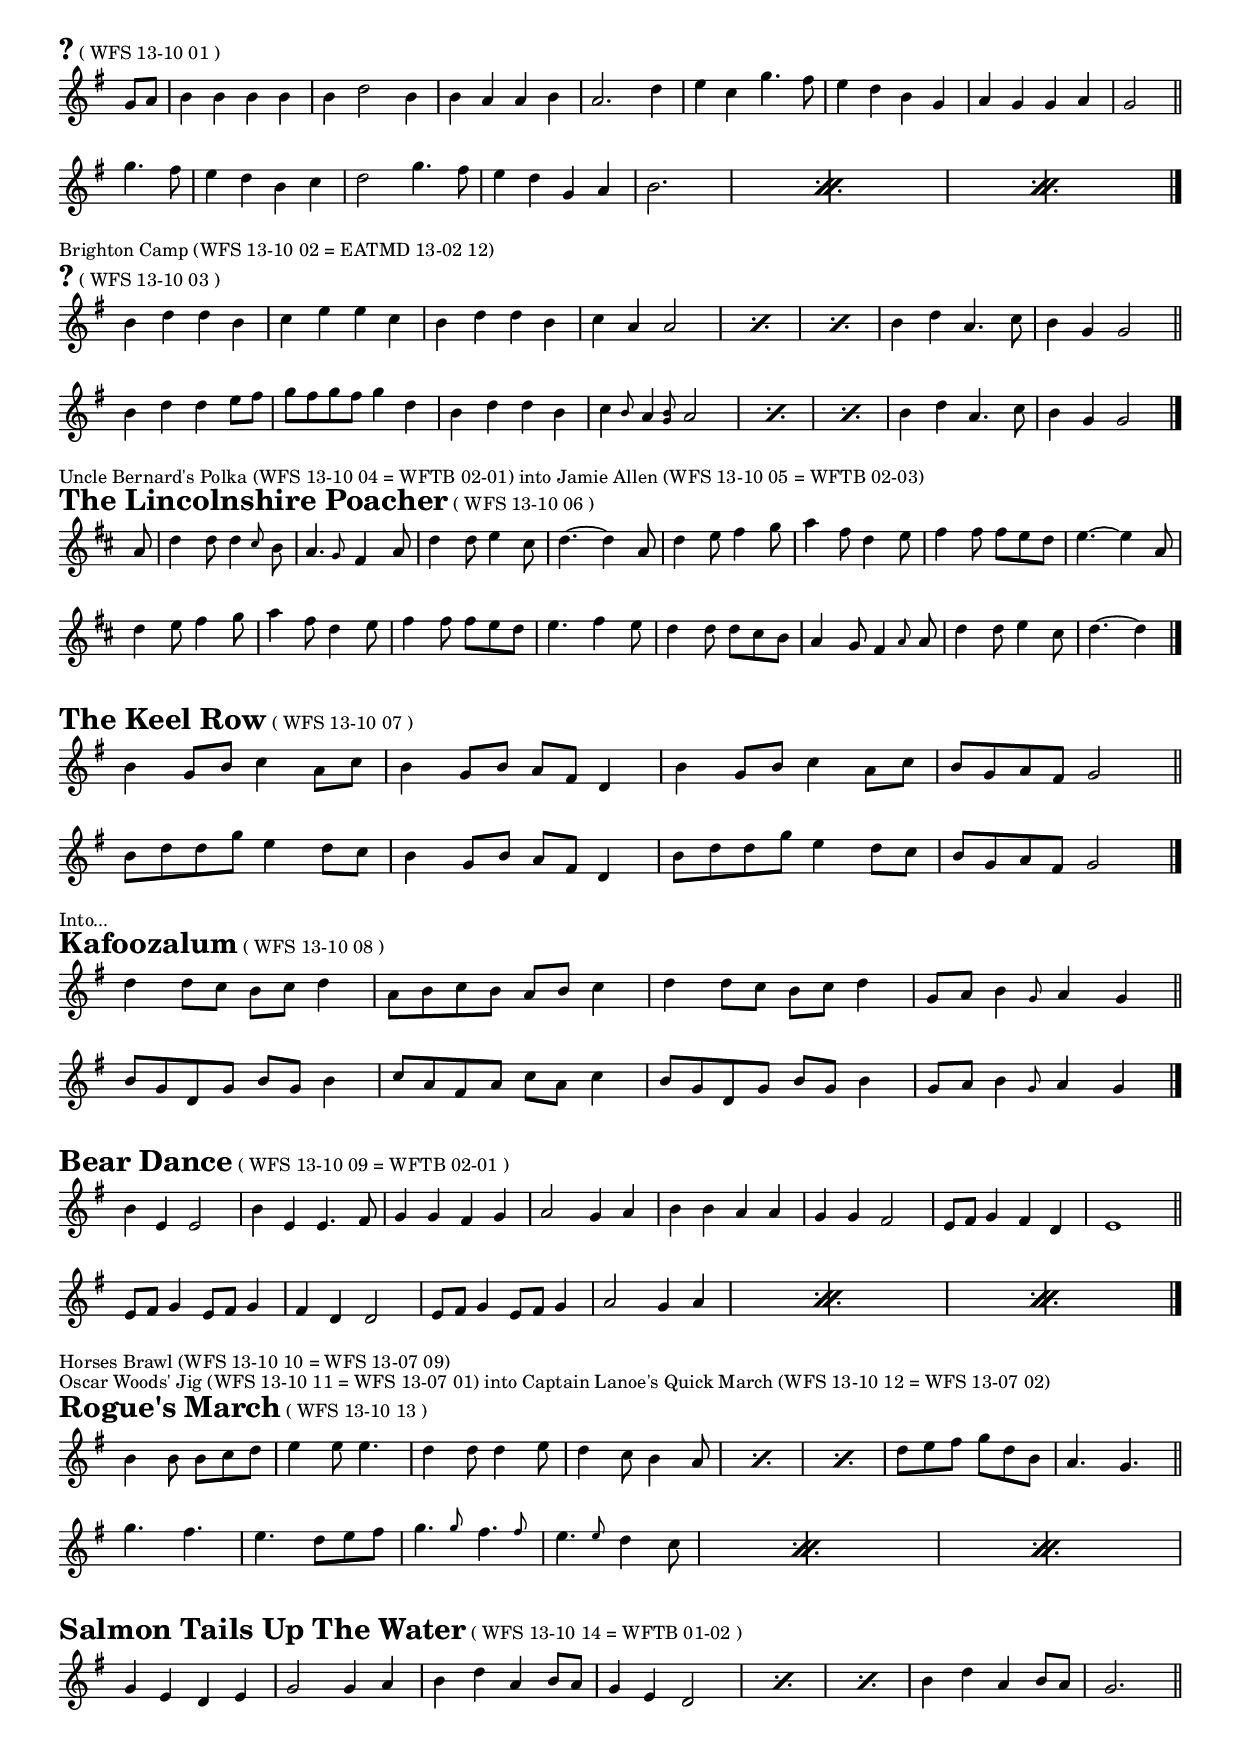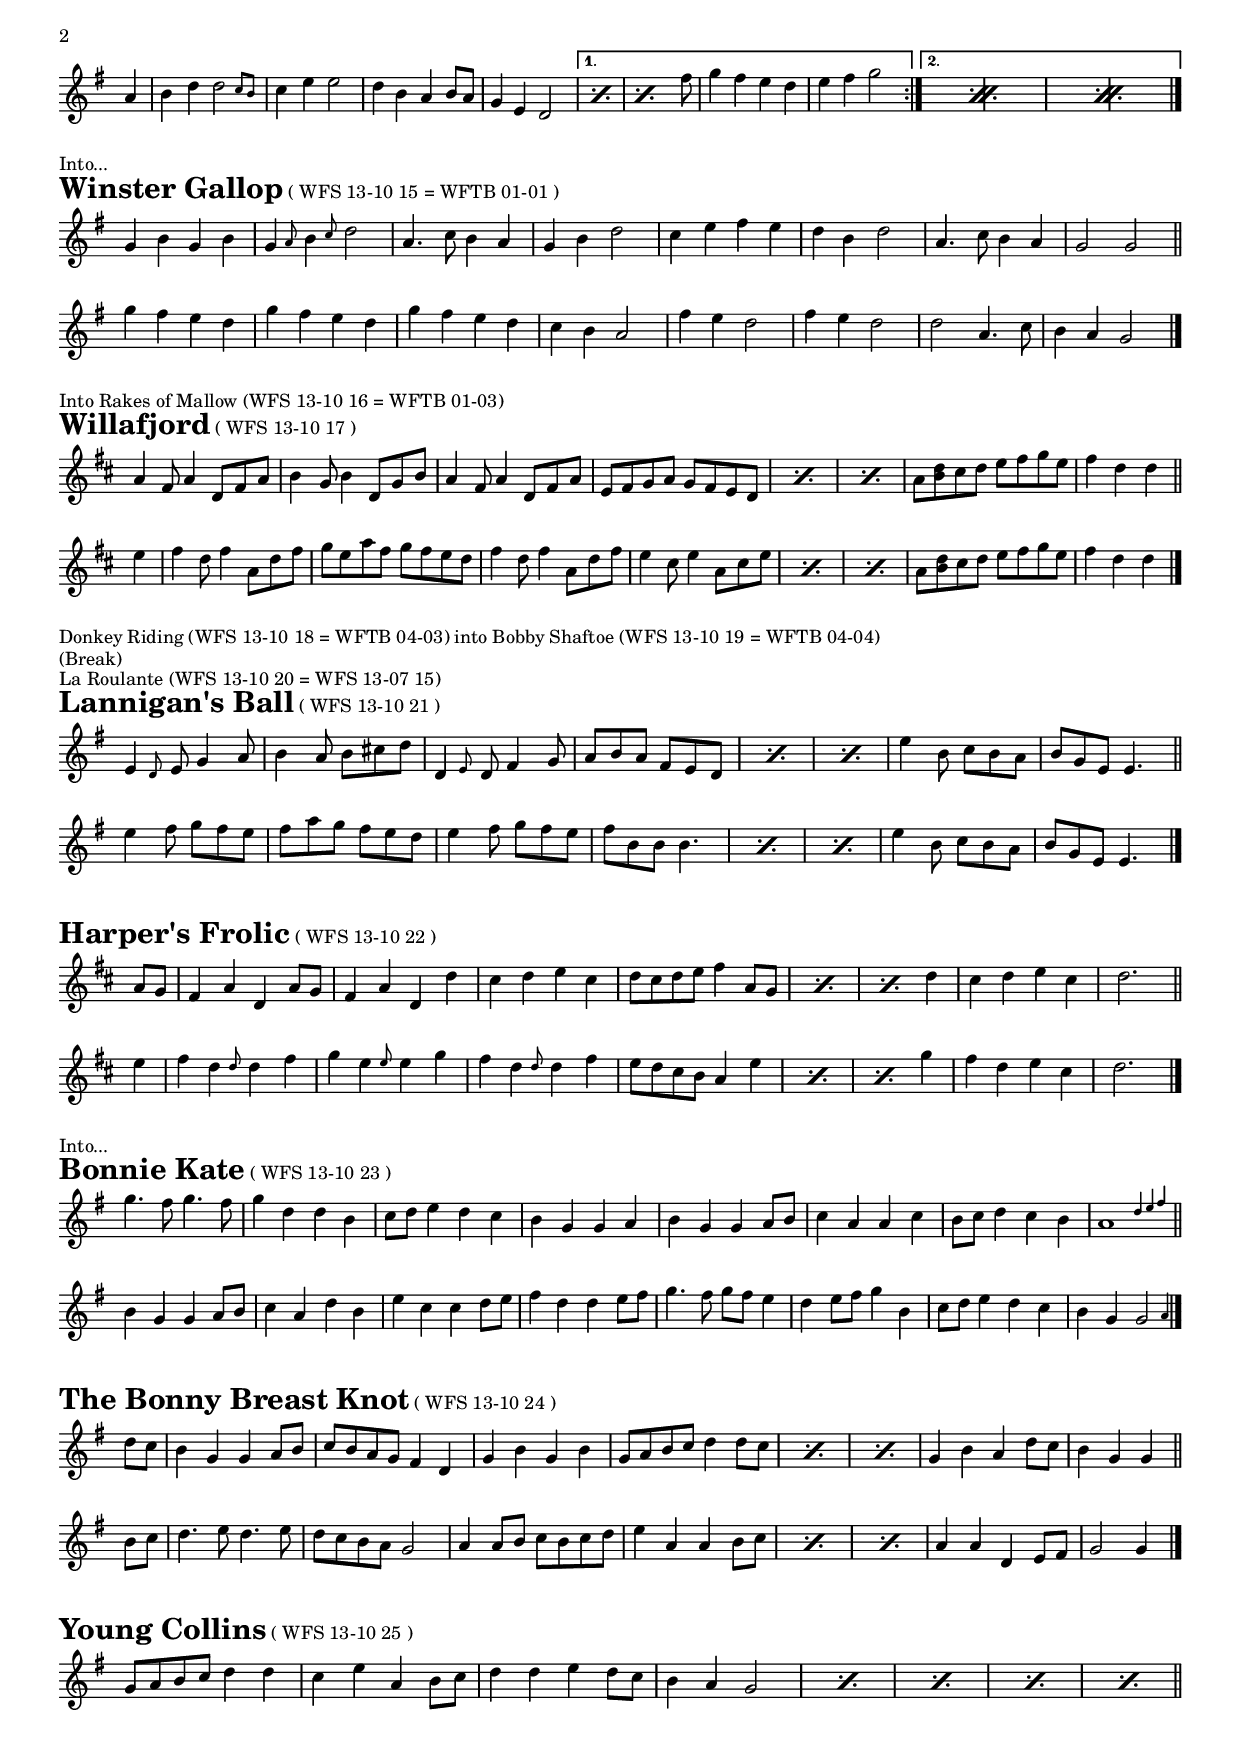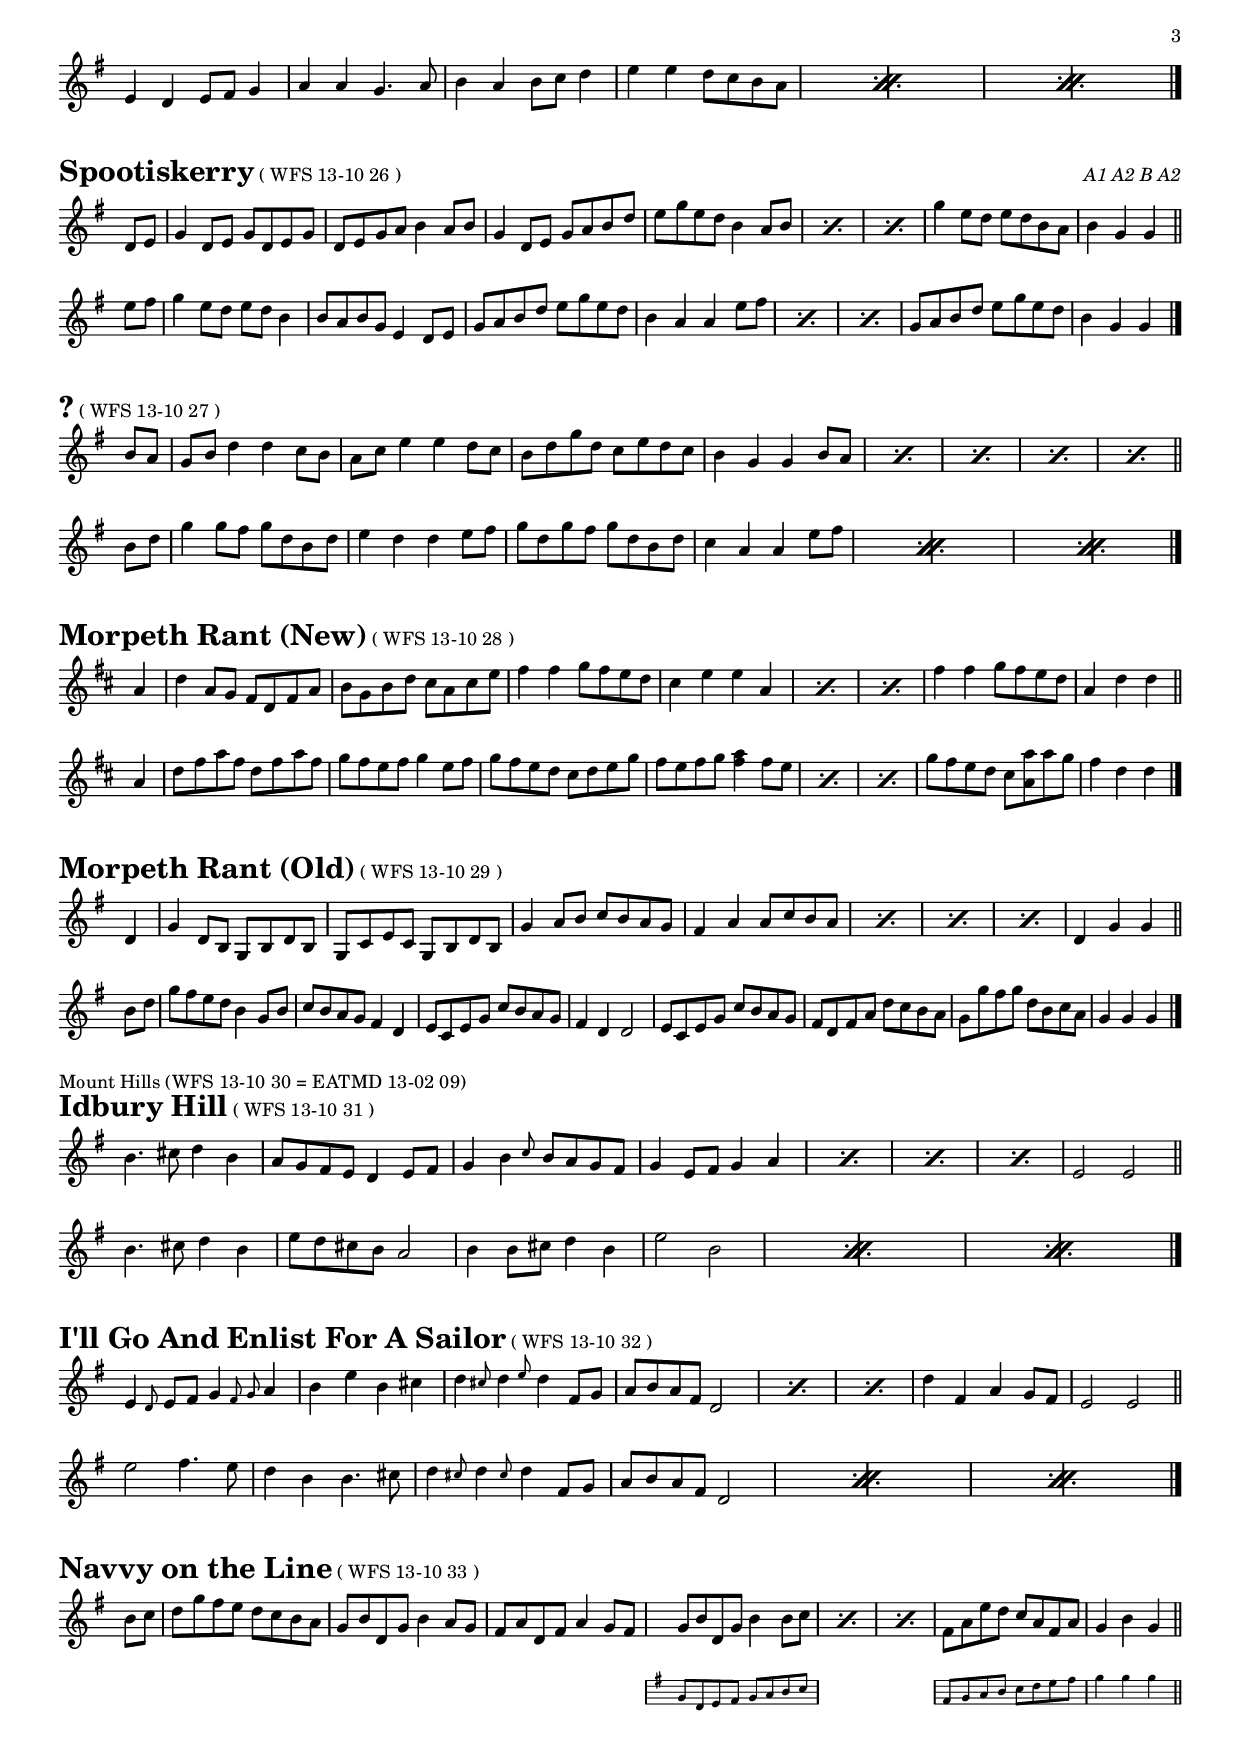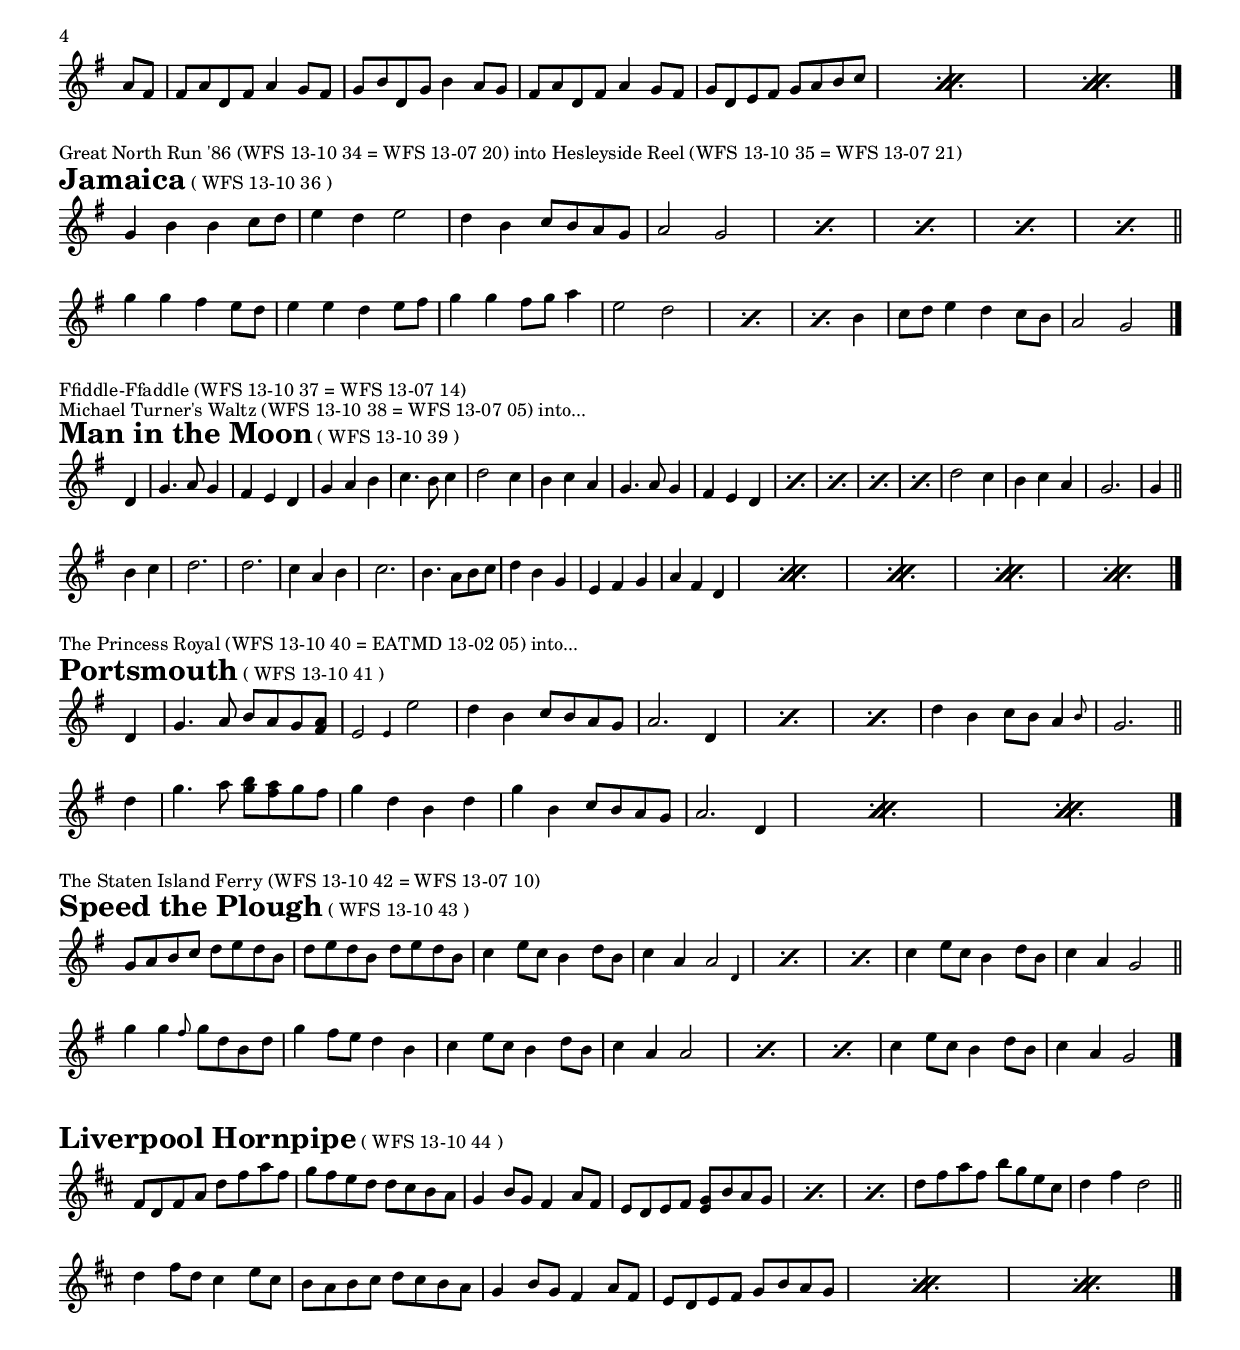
\version "2.16.0"

\layout { 
  indent = 0.0\cm
  \context { \Score \remove "Bar_number_engraver" }	
  \context { \Staff \remove "Time_signature_engraver" }
}

#(set-global-staff-size 16)

\paper {

scoreTitleMarkup = \markup {
  \fill-line {
    \line {
      \fontsize #4 \bold  
      \fromproperty #'header:piece
      \normalsize  
      \fromproperty #'header:subtitle
      \normal-text
      (\fromproperty #'header:opus)
    }
    \line {
      \italic
      \fromproperty #'header:meter
    }
  }
}

}

ossia = \with {
      \remove "Time_signature_engraver"
      alignAboveContext = #"main"
      fontSize = #-3
      \override StaffSymbol #'staff-space = #(magstep -3)
      \override StaffSymbol #'thickness = #(magstep -3)
      firstClef = ##f
}

makePercent =
#(define-music-function (parser location note) (ly:music?)
   "Make a percent repeat the same length as NOTE."
   (make-music 'PercentEvent
               'length (ly:music-length note)))

makeDoublePercent =
#(define-music-function (parser location note) (ly:music?)
   "Make a percent repeat the same length as NOTE."
   (make-music 'DoublePercentEvent
               'length (ly:music-length note)))


  

\score{{
\transpose d d' {
\time 4/4 \key g \major
  \partial 4 g8 a8
  b4 b4 b4 b4 b4 d'2 b4
  b4 a4 a4 b4 a2. d'4
  e'4 c'4 g'4. fis'8 e'4 d'4 b4 g4
  a4 g4 g4 a4 g2
  \bar "||" \break g'4. fis'8
  e'4 d'4 b4 c'4 d'2 g'4. fis'8
  e'4 d'4 g4 a4 b2. s4
  \makeDoublePercent s\breve
  \makeDoublePercent s\breve
  \bar "|."
}}
\header{
piece = "?"
opus = "WFS 13-10 01"
}}

\markuplist{ "Brighton Camp (WFS 13-10 02 = EATMD 13-02 12)" }

\score{{
\transpose d d' {
\time 4/4 \key g \major
  b4 d'4 d'4 b4 c'4 e'4 e'4 c'4
  b4 d'4 d'4 b4 c'4 a4 a2
  \makePercent s1 \makePercent s1
  b4 d'4 a4. c'8 b4 g4 g2
  \bar "||" \break
  b4 d'4 d'4 e'8 fis'8 g'8 fis'8 g'8 fis'8 g'4 d'4
  b4 d'4 d'4 b4 \afterGrace c'4 b8 \afterGrace a4 <b g>8 a2
  \makePercent s1 \makePercent s1
  b4 d'4 a4. c'8 b4 g4 g2
  \bar "|."
}}
\header{
piece = "?"
opus = "WFS 13-10 03"
}}

\markuplist{ "Uncle Bernard's Polka (WFS 13-10 04 = WFTB 02-01) into Jamie Allen (WFS 13-10 05 = WFTB 02-03)" }

\score{{
\transpose d d' {
\time 6/8 \key d \major
  \partial 8 a8
  d'4 d'8 \afterGrace d'4 cis'8 b8 \afterGrace a4. g8 fis4 a8
  d'4 d'8 e'4 cis'8 d'4.~d'4 a8
  d'4 e'8 fis'4 g'8 a'4 fis'8 d'4 e'8
  fis'4 fis'8 fis'8 e'8 d'8 e'4.~e'4 a8
  d'4 e'8 fis'4 g'8 a'4 fis'8 d'4 e'8
  fis'4 fis'8 fis'8 e'8 d'8 e'4. fis'4 e'8
  d'4 d'8 d'8 cis'8 b8 a4 g8 \afterGrace fis4 a8 a8
  d'4 d'8 e'4 cis'8 d'4.~d'4
  \bar "|."
}}
\header{
piece = "The Lincolnshire Poacher"
opus = "WFS 13-10 06"
}}

\score{{
\transpose d d' {
\time 4/4 \key g \major
  b4 g8 b8 c'4 a8 c'8 b4 g8 b8 a8 fis8 d4
  b4 g8 b8 c'4 a8 c'8 b8 g8 a8 fis8 g2
  \bar "||" \break
  b8 d'8 d'8 g'8 e'4 d'8 c'8 b4 g8 b8 a8 fis8 d4
  b8 d'8 d'8 g'8 e'4 d'8 c'8 b8 g8 a8 fis8 g2
  \bar "|."
}}
\header{
piece = "The Keel Row"
opus = "WFS 13-10 07"
}}
\markuplist{"Into..."
}

\score{{
\transpose d d' {
\time 4/4 \key g \major
  d'4 d'8 c'8 b8 c'8 d'4
  a8 b8 c'8 b8 a8 b8 c'4
  d'4 d'8 c'8 b8 c'8 d'4
  g8 a8 \afterGrace b4 g8 a4 g4
  \bar "||" \break
  b8 g8 d8 g8 b8 g8 b4
  c'8 a8 fis8 a8 c'8 a8 c'4
  b8 g8 d8 g8 b8 g8 b4
  g8 a8 \afterGrace b4 g8 a4 g4
  \bar "|."
}}
\header{
piece = "Kafoozalum"
opus = "WFS 13-10 08"
}}
\markuplist{
}

\score{{
\transpose d d' {
\time 4/4 \key e \minor
  b4 e4 e2 b4 e4 e4. fis8 g4 g4 fis4 g4 a2 g4 a4
  b4 b4 a4 a4 g4 g4 fis2 e8 fis8 g4 fis4 d4 e1
  \bar "||" \break
  e8 fis8 g4 e8 fis8 g4 fis4 d4 d2 e8 fis8 g4 e8 fis8 g4 a2 g4 a4
  \makeDoublePercent s\breve
  \makeDoublePercent s\breve
  \bar "|."
}}
\header{
piece = "Bear Dance"
opus = "WFS 13-10 09 = WFTB 02-01"
}}

\markuplist{ "Horses Brawl (WFS 13-10 10 = WFS 13-07 09)" }

\markuplist{ "Oscar Woods' Jig (WFS 13-10 11 = WFS 13-07 01) into Captain Lanoe's Quick March (WFS 13-10 12 = WFS 13-07 02)" }

\score{{
\transpose d d' {
\time 6/8 \key g \major
  b4 b8 b8 c'8 d'8 e'4 e'8 e'4.
  d'4 d'8 d'4 e'8 d'4 c'8 b4 a8
  \makePercent s2. \makePercent s2.
  d'8 e'8 fis'8 g'8 d'8 b8 a4. g4.
  \bar "||" \break
  g'4. fis'4. e'4. d'8 e'8 fis'8
  \afterGrace g'4. g'8 \afterGrace fis'4. fis'8
  \afterGrace e'4. e'8 d'4 c'8
  \makeDoublePercent s1.
  \makeDoublePercent s1.
}}
\header{
piece = "Rogue's March"
opus = "WFS 13-10 13"
}}

\score{{
\transpose d d' {
\time 4/4 \key g \major
  g4 e4 d4 e4 g2 g4 a4 b4 d'4 a4 b8 a8 g4 e4 d2
  \makePercent s1 \makePercent s1
  b4 d'4 a4 b8 a8 g2.
  \bar "||" \break 
  \repeat volta 2 {
  a4
  b4 d'4 \afterGrace d'2 {c'8 b8} c'4 e'4 e'2
  d'4 b4 a4 b8 a8 g4 e4 d2}
  \alternative {
  { \makePercent s1 \makePercent s2.~s8 fis'8
  g'4 fis'4 e'4 d'4 e'4 fis'4 g'2 }
  { \makeDoublePercent s\breve
  \makeDoublePercent s\breve }
  }
  \bar "|."
}}
\header{
piece = "Salmon Tails Up The Water"
opus = "WFS 13-10 14 = WFTB 01-02"
}}
\markuplist{"Into..."
}

\score{{
\transpose d d' {
\time 4/4 \key g \major
  g4 b4 g4 b4 \afterGrace g4 a8 \afterGrace b4 c'8 d'2
  a4. c'8 b4 a4 g4 b4 d'2
  c'4 e'4 fis'4 e'4 d'4 b4 d'2
  a4. c'8 b4 a4 g2 g2
  \bar "||" \break 
  g'4 fis'4 e'4 d'4 g'4 fis'4 e'4 d'4
  g'4 fis'4 e'4 d'4 c'4 b4 a2
  fis'4 e'4 d'2 fis'4 e'4 d'2
  d'2 a4. c'8 b4 a4 g2
  \bar "|."
}}
\header{
piece = "Winster Gallop"
opus = "WFS 13-10 15 = WFTB 01-01"
}}

\markuplist{"Into Rakes of Mallow (WFS 13-10 16 = WFTB 01-03)"
}

\score{{
\transpose d d' {
\time 4/4 \key d \major
  a4 fis8 a4 d8 fis8 a8 b4 g8 b4 d8 g8 b8
  a4 fis8 a4 d8 fis8 a8 e8 fis8 g8 a8 g8 fis8 e8 d8
  \makePercent s1 \makePercent s1
  a8 <b d'>8 cis'8 d'8 e'8 fis'8 g'8 e'8 fis'4 d'4 d'4
  \bar "||" \break e'4
  fis'4 d'8 fis'4 a8 d'8 fis'8 g'8 e'8 a'8 fis'8 g'8 fis'8 e'8 d'8
  fis'4 d'8 fis'4 a8 d'8 fis'8 e'4 cis'8 e'4 a8 cis'8 e'8
  \makePercent s1 \makePercent s1
  a8 <b d'>8 cis'8 d'8 e'8 fis'8 g'8 e'8 fis'4 d'4 d'4
  \bar "|."
}}
\header{
piece = "Willafjord"
opus = "WFS 13-10 17"
}}

\markuplist{"Donkey Riding (WFS 13-10 18 = WFTB 04-03) into Bobby Shaftoe (WFS 13-10 19 = WFTB 04-04)"
}
\markuplist{"(Break)"
}
\markuplist{"La Roulante (WFS 13-10 20 = WFS 13-07 15)"
}

\score{{
\transpose d d' {
\time 6/8 \key e \minor
  \afterGrace e4 d8 e8 g4 a8 b4 a8 b8 cis'8 d'8
  \afterGrace d4 e8 d8 fis4 g8 a8 b8 a8 fis8 e8 d8
  \makePercent s2. \makePercent s2.
  e'4 b8 c'8 b8 a8 b8 g8 e8 e4.
  \bar "||" \break
  e'4 fis'8 g'8 fis'8 e'8 fis'8 a'8 g'8 fis'8 e'8 d'8
  e'4 fis'8 g'8 fis'8 e'8 fis'8 b8 b8 b4.
  \makePercent s2. \makePercent s2.
  e'4 b8 c'8 b8 a8 b8 g8 e8 e4.
  \bar "|."
}}
\header{
piece = "Lannigan's Ball"
opus = "WFS 13-10 21"
}}

\score{{
\transpose d d' {
\time 4/4 \key d \major
  \partial 4 a8 g8
  fis4 a4 d4 a8 g8 fis4 a4 d4 d'4
  cis'4 d'4 e'4 cis'4 d'8 cis'8 d'8 e'8 fis'4 a8 g8
  \makePercent s1 \makePercent s2. d'4
  cis'4 d'4 e'4 cis'4 d'2.
  \bar "||" \break e'4
  fis'4 \afterGrace d'4 d'8 d'4 fis'4 g'4 \afterGrace e'4 e'8 e'4 g'4
  fis'4 \afterGrace d'4 d'8 d'4 fis'4 e'8 d'8 cis'8 b8 a4 e'4
  \makePercent s1 \makePercent s2. g'4
  fis'4 d'4 e'4 cis'4 d'2.
  \bar "|."  
}}
\header{
piece = "Harper's Frolic"
opus = "WFS 13-10 22"
}}
\markuplist{"Into..."
}

\score{{
\transpose d d' {
\time 4/4 \key g \major
  
  g'4. fis'8 g'4. fis'8 g'4 d'4 d'4 b4
  c'8 d'8 e'4 d'4 c'4 b4 g4 g4 a4
  b4 g4 g4 a8 b8 c'4 a4 a4 c'4
  b8 c'8 d'4 c'4 b4 \afterGrace a1 {d'4 e'4 fis'4}
  \bar "||" \break
  b4 g4 g4 a8 b8 c'4 a4 d'4 b4
  e'4 c'4 c'4 d'8 e'8 fis'4 d'4 d'4 e'8 fis'8
  g'4. fis'8 g'8 fis'8 e'4 d'4 e'8 fis'8 g'4 b4
  c'8 d'8 e'4 d'4 c'4
  b4 g4 \afterGrace g2 a4
  \bar "|."  
}}
\header{
piece = "Bonnie Kate"
opus = "WFS 13-10 23"
}}

\score{{
\transpose d d' {
\time 4/4 \key g \major
  \partial 4 d'8 c'8
  b4 g4 g4 a8 b8 c'8 b8 a8 g8 fis4 d4
  g4 b4 g4 b4 g8 a8 b8 c'8 d'4 d'8 c'8
  \makePercent s1 \makePercent s1
  g4 b4 a4 d'8 c'8 b4 g4 g4
  \bar "||" \break b8 c'8
  d'4. e'8 d'4. e'8 d'8 c'8 b8 a8 g2
  a4 a8 b8 c'8 b8 c'8 d'8 e'4 a4 a4 b8 c'8
  \makePercent s1 \makePercent s1
  a4 a4 d4 e8 fis8 g2 g4
  \bar "|."  
}}
\header{
piece = "The Bonny Breast Knot"
opus = "WFS 13-10 24"
}}


\score{{
\transpose d d' {
\time 4/4 \key g \major
  g8 a8 b8 c'8 d'4 d'4 c'4 e'4 a4 b8 c'8
  d'4 d'4 e'4 d'8 c'8 b4 a4 g2
  \makePercent s1 \makePercent s1
  \makePercent s1 \makePercent s1
  \bar "||" \break
  e4 d4 e8 fis8 g4 a4 a4 g4. a8
  b4 a4 b8 c'8 d'4 e'4 e'4 d'8 c'8 b8 a8
  \makeDoublePercent s\breve
  \makeDoublePercent s\breve
  \bar "|."  
}}
\header{
piece = "Young Collins"
opus = "WFS 13-10 25"
}}

\score{{
\transpose d d' {
\time 4/4 \key g \major
  \partial 4 d8 e8
  g4 d8 e8 g8 d8 e8 g8 d8 e8 g8 a8 b4 a8 b8
  g4 d8 e8 g8 a8 b8 d'8 e'8 g'8 e'8 d'8 b4 a8 b8
  \makePercent s1 \makePercent s1
  g'4 e'8 d'8 e'8 d'8 b8 a8 b4 g4 g4 
  \bar "||" \break e'8 fis'8
  g'4 e'8 d'8 e'8 d'8 b4 b8 a8 b8 g8 e4 d8 e8
  g8 a8 b8 d'8 e'8 g'8 e'8 d'8 b4 a4 a4 e'8 fis'8
  \makePercent s1 \makePercent s1
  g8 a8 b8 d'8 e'8 g'8 e'8 d'8 b4 g4 g4
  \bar "|."  
}}
\header{
piece = "Spootiskerry"
opus = "WFS 13-10 26"
meter = "A1 A2 B A2"
}}

\score{{
\transpose d d' {
\time 4/4 \key g \major
  \partial 4 b8 a8
  g8 b8 d'4 d'4 c'8 b8 a8 c'8 e'4 e'4 d'8 c'8
  b8 d'8 g'8 d'8 c'8 e'8 d'8 c'8 b4 g4 g4 b8 a8
  \makePercent s1 \makePercent s1
  \makePercent s1 \makePercent s2.
  \bar "||" \break b8 d'8
  g'4 g'8 fis'8 g'8 d'8 b8 d'8 e'4 d'4 d'4 e'8 fis'8
  g'8 d'8 g'8 fis'8 g'8 d'8 b8 d'8 c'4 a4 a4 e'8 fis'8
  \makeDoublePercent s\breve
  \makeDoublePercent s1~s2.
  \bar "|."  
}}
\header{
piece = "?"
opus = "WFS 13-10 27"
}}

\score{{
\transpose d d' {
\time 4/4 \key d \major
  \partial 4 a4
  d'4 a8 g8 fis8 d8 fis8 a8 b8 g8 b8 d'8 cis'8 a8 cis'8 e'8
  fis'4 fis'4 g'8 fis'8 e'8 d'8 cis'4 e'4 e'4 a4
  \makePercent s1 \makePercent s1
  fis'4 fis'4 g'8 fis'8 e'8 d'8 a4 d'4 d'4
  \bar "||" \break a4
  d'8 fis'8 a'8 fis'8 d'8 fis'8 a'8 fis'8 g'8 fis'8 e'8 fis'8 g'4 e'8 fis'8
  g'8 fis'8 e'8 d'8 cis'8 d'8 e'8 g'8 fis'8 e'8 fis'8 g'8 <fis' a'>4 fis'8 e'8
  \makePercent s1 \makePercent s1
  g'8 fis'8 e'8 d'8 cis'8 <a a'>8 a'8 g'8 fis'4 d'4 d'4
  \bar "|."  
}}
\header{
piece = "Morpeth Rant (New)"
opus = "WFS 13-10 28"
}}

\score{{
\transpose d d' {
\time 4/4 \key g \major
  \partial 4 d4
  g4 d8 b,8 g,8 b,8 d8 b,8 g,8 c8 e8 c8 g,8 b,8 d8 b,8 g4 a8 b8
  c'8 b8 a8 g8 fis4 a4 a8 c'8 b8 a8 
  \makePercent s1 \makePercent s1
  \makePercent s1
  d4 g4 g4
  \bar "||" \break b8 d'8
  g'8 fis'8 e'8 d'8 b4 g8 b8 c'8 b8 a8 g8 fis4 d4
  e8 c8 e8 g8 c'8 b8 a8 g8 fis4 d4 d2 \noBreak
  e8 c8 e8 g8 c'8 b8 a8 g8 fis8 d8 fis8 a8 d'8 c'8 b8 a8
  g8 g'8 fis'8 g'8 d'8 b8 c'8 a8 g4 g4 g4
  \bar "|."  
}}
\header{
piece = "Morpeth Rant (Old)"
opus = "WFS 13-10 29"
}}

\markuplist{"Mount Hills (WFS 13-10 30 = EATMD 13-02 09)"
}

\score{{
\transpose d d' {
\time 4/4 \key e \minor
  b4. cis'8 d'4 b4 a8 g8 fis8 e8 d4 e8 fis8
  g4 \afterGrace b4 c'8 b8 a8 g8 fis8 g4 e8 fis8 g4 a4
  \makePercent s1 \makePercent s1
  \makePercent s1
  e2 e2
  \bar "||" \break 
  b4. cis'8 d'4 b4 e'8 d'8 cis'8 b8 a2
  b4 b8 cis'8 d'4 b4 e'2 b2
  \makeDoublePercent s\breve
  \makeDoublePercent s\breve
  \bar "|."  
}}
\header{
piece = "Idbury Hill"
opus = "WFS 13-10 31"
}}

\score{{
\transpose d d' {
\time 4/4 \key e \minor
  \afterGrace e4 d8 e8 fis8 \afterGrace g4 fis8 \grace g8 a4 b4 e'4 b4 cis'4
  \afterGrace d'4 cis'8 \afterGrace d'4 e'8 d'4 fis8 g8 a8 b8 a8 fis8 d2
  \makePercent s1 \makePercent s1
  d'4 fis4 a4 g8 fis8 e2 e2
  \bar "||" \break 
  e'2 fis'4. e'8 d'4 b4 b4. cis'8
  \afterGrace d'4 cis'8 \afterGrace d'4 cis'8 d'4 fis8 g8 a8 b8 a8 fis8 d2
  \makeDoublePercent s\breve
  \makeDoublePercent s\breve
  \bar "|."  
}}
\header{
piece = "I'll Go And Enlist For A Sailor"
opus = "WFS 13-10 32"
}}

\score{{
\transpose d d' {
\time 4/4 \key g \major
  \partial 4 b8 c'8
  d'8 g'8 fis'8 e'8 d'8 c'8 b8 a8
  g8 b8 d8 g8 b4 a8 g8
  fis8 a8 d8 fis8 a4 g8 fis8
  <<
  { g8 b8 d8 g8 b4 b8 c	'8 
    \makePercent s1 \makePercent s1
    fis8 a8 e'8 d'8 c'8 a8 fis8 a8 g4 b4 g4
  }
  \new Staff \ossia
  { \key g \major g8 d8 e8 fis8 g8 a8 b8 c'8 \stopStaff 
    s1 s1
    \startStaff fis8 g8 a8 b8 c'8 d'8 e'8 fis'8 g'4 g'4 g'4 
  }
  >>
  \bar "||" \break a8 fis8
  fis8 a8 d8 fis8 a4 g8 fis8
  g8 b8 d8 g8 b4 a8 g8
  fis8 a8 d8 fis8 a4 g8 fis8
  g8 d8 e8 fis8 g8 a8 b8 c'8
  \makeDoublePercent s\breve
  \makeDoublePercent s\breve
  \bar "|."  
}}
\header{
piece = "Navvy on the Line"
opus = "WFS 13-10 33"
}}

\markuplist{ "Great North Run '86 (WFS 13-10 34 = WFS 13-07 20) into Hesleyside Reel (WFS 13-10 35 = WFS 13-07 21)"
}

\score{{
\transpose d d' {
\time 4/4 \key g \major
  g4 b4 b4 c'8 d'8 e'4 d'4 e'2
  d'4 b4 c'8 b8 a8 g8 a2 g2
  \makePercent s1 \makePercent s1
  \makePercent s1 \makePercent s1
  \bar "||" \break 
  g'4 g'4 fis'4 e'8 d'8 e'4 e'4 d'4 e'8 fis'8
  g'4 g'4 fis'8 g'8 a'4 e'2 d'2
  \makePercent s1 \makePercent s2. b4
  c'8 d'8 e'4 d'4 c'8 b8 a2 g2
  \bar "|."  
}}
\header{
piece = "Jamaica"
opus = "WFS 13-10 36"
}}

\markuplist{ "Ffiddle-Ffaddle (WFS 13-10 37 = WFS 13-07 14)"
}

\markuplist{ "Michael Turner's Waltz (WFS 13-10 38 = WFS 13-07 05) into..."
}

\score{{
\transpose d d' {
\time 3/4 \key g \major
  \partial 4 d4
  g4. a8 g4 fis4 e4 d4 g4 a4 b4 c'4. b8 c'4
  d'2 c'4 b4 c'4 a4 g4. a8 g4 fis4 e4 d4
  \makePercent s2. \makePercent s2.
  \makePercent s2. \makePercent s2.
  d'2 c'4 b4 c'4 a4 g2. g4
  \bar "||" \break b4 c'4
  d'2. d'2. c'4 a4 b4 c'2.
  b4. a8 b8 c'8 d'4 b4 g4 e4 fis4 g4 a4 fis4 d4
  \makeDoublePercent s1.
  \makeDoublePercent s1.
  \makeDoublePercent s1.
  \makeDoublePercent s1.
  \bar "|."  
}}
\header{
piece = "Man in the Moon"
opus = "WFS 13-10 39"
}}

\markuplist{ "The Princess Royal (WFS 13-10 40 = EATMD 13-02 05) into..."
}

\score{{
\transpose d d' {
\time 4/4 \key g \major
  \partial 4 d4
  g4. a8 b8 a8 g8 <fis a>8 \afterGrace e2 e4 e'2
  d'4 b4 c'8 b8 a8 g8 a2. d4
  \makePercent s1 \makePercent s1
  d'4 b4 c'8 b8 \afterGrace a4 b8 g2.
  \bar "||" \break d'4
  g'4. a'8 <g' b'>8 <fis' a'>8 g'8 fis'8 g'4 d'4 b4 d'4
  g'4 b4 c'8 b8 a8 g8 a2. d4
  \makeDoublePercent s\breve
  \makeDoublePercent s\breve
  \bar "|."  
}}
\header{
piece = "Portsmouth"
opus = "WFS 13-10 41"
}}

\markuplist{ "The Staten Island Ferry (WFS 13-10 42 = WFS 13-07 10)"
}

\score{{
\transpose d d' {
\time 4/4 \key g \major
  g8 a8 b8 c'8 d'8 e'8 d'8 b8 d'8 e'8 d'8 b8 d'8 e'8 d'8 b8
  c'4 e'8 c'8 b4 d'8 b8 c'4 a4 \afterGrace a2 d4
  \makePercent s1 \makePercent s1
  c'4 e'8 c'8 b4 d'8 b8 c'4 a4 g2
  \bar "||" \break
  g'4 \afterGrace g'4 fis'8 g'8 d'8 b8 d'8
  g'4 fis'8 e'8 d'4 b4
  c'4 e'8 c'8 b4 d'8 b8 c'4 a4 a2
  \makePercent s1 \makePercent s1
  c'4 e'8 c'8 b4 d'8 b8 c'4 a4 g2
  \bar "|."  
}}
\header{
piece = "Speed the Plough"
opus = "WFS 13-10 43"
}}

\score{{
\transpose d d' {
\time 4/4 \key d \major
  fis8 d8 fis8 a8 d'8 fis'8 a'8 fis'8
  g'8 fis'8 e'8 d'8 d'8 cis'8 b8 a8
  g4 b8 g8 fis4 a8 fis8 e8 d8 e8 fis8 <e g>8 b8 a8 g8
  \makePercent s1 \makePercent s1
  d'8 fis'8 a'8 fis'8 b'8 g'8 e'8 cis'8 d'4 fis'4 d'2
  \bar "||" \break 
  d'4 fis'8 d'8 cis'4 e'8 cis'8 b8 a8 b8 cis'8 d'8 cis'8 b8 a8
  g4 b8 g8 fis4 a8 fis8 e8 d8 e8 fis8 g8 b8 a8 g8
  \makeDoublePercent s\breve
  \makeDoublePercent s\breve
  \bar "|."  
}}
\header{
piece = "Liverpool Hornpipe"
opus = "WFS 13-10 44"
}}

%{
\score{{
\transpose d d' {
\time 6/8 \key g \major
  \bar "||" \break 
  \bar "|."  
}}
\header{
piece = "?"
opus = ""
}}
\markuplist{
}
%}

